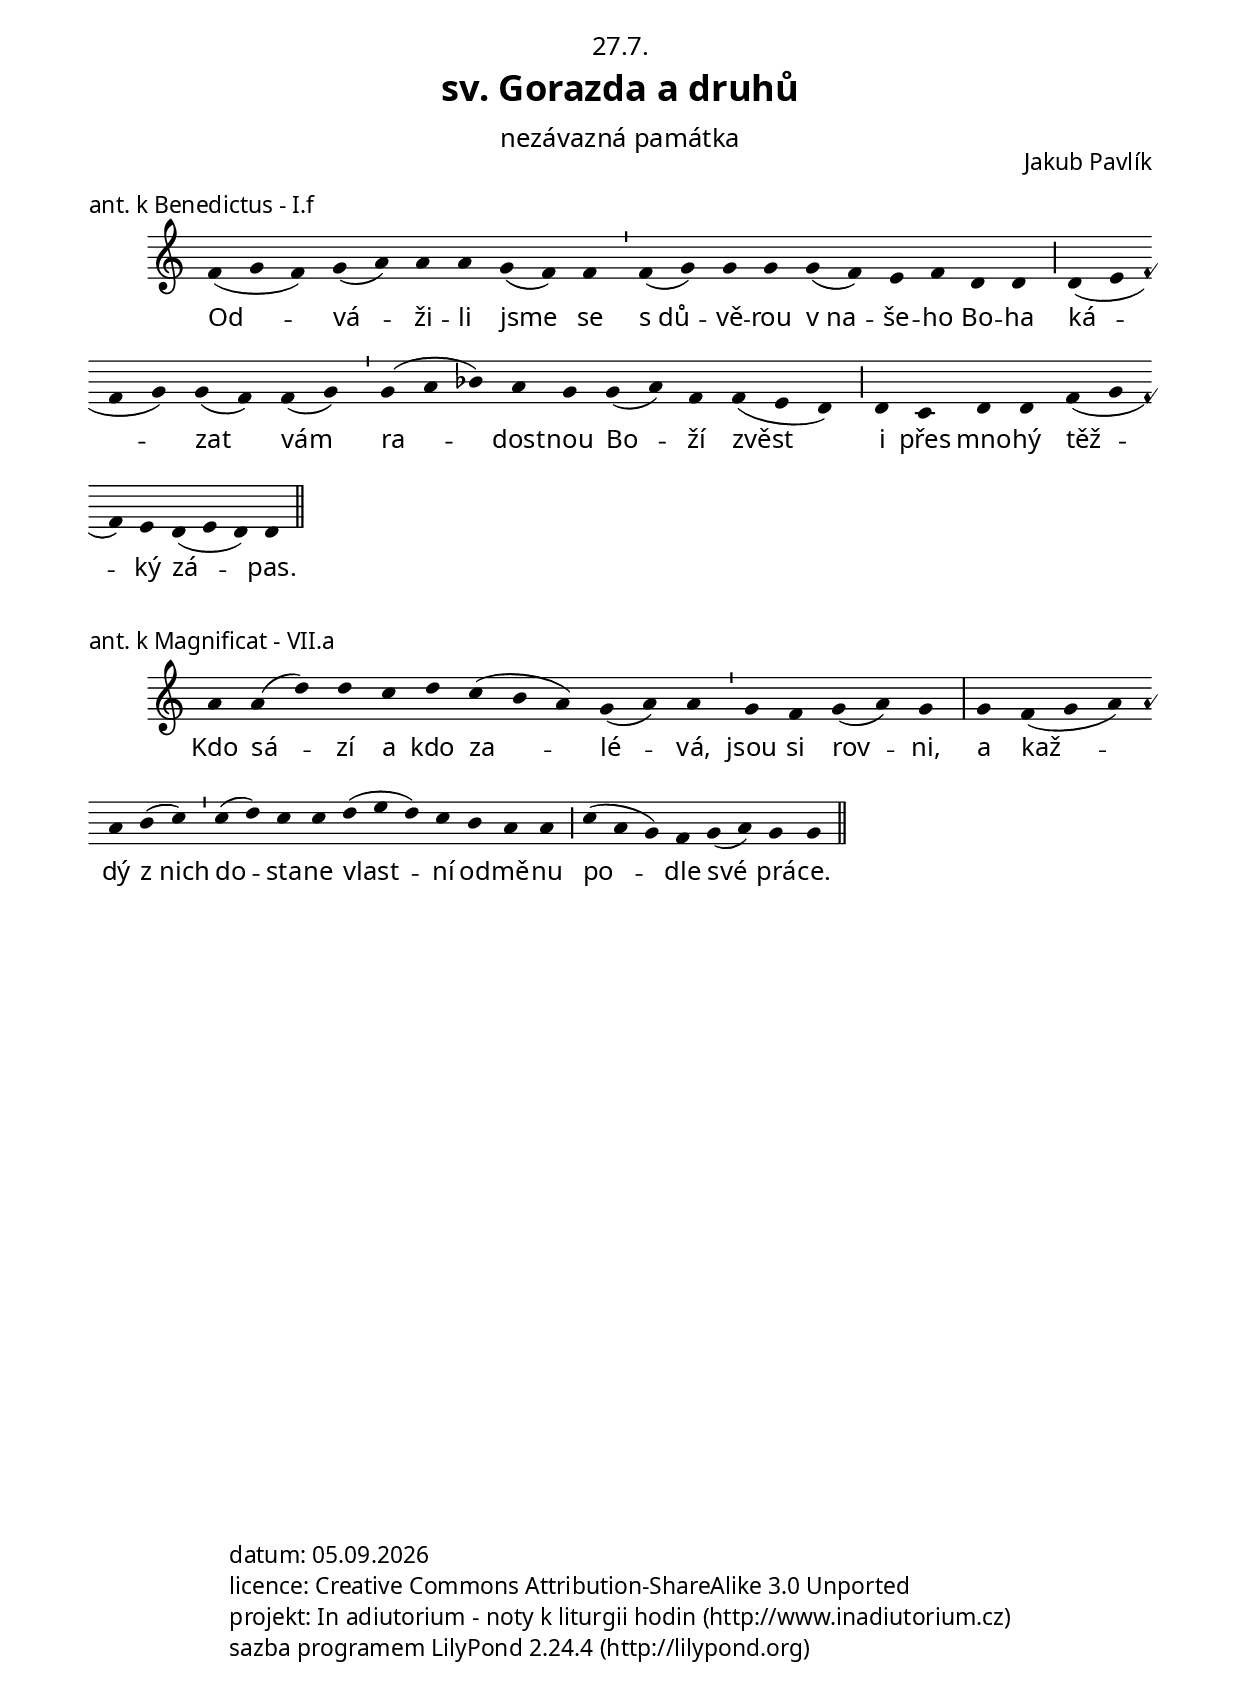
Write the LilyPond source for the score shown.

\version "2.15.40"

\include "../spolecne.ly"
\include "../dilyresponsorii.ly"

\header {
  title = \markup\titleSvatek
            "sv. Gorazda a druhů"
            "nezávazná památka"
            27.7.
  composer = "Jakub Pavlík"
}

\score {
  \relative c' {
    \choralniRezim
    f4( g f) g( a) a a g( f) f \barMin
    f( g) g g g( f) e f d d \barMaior
    d( e f g) g( f) f( g) \barMin g( a bes) a g g( a) f f( e d) \barMaior
    d c d d f( g f) e d( e d) d \barFinalis
  }
  \addlyrics {
    Od -- vá -- ži -- li jsme se
    s_dů -- vě -- rou v_na -- še -- ho Bo -- ha
    ká -- zat vám ra -- dost -- nou Bo -- ží zvěst
    i přes mno -- hý těž -- ký zá -- pas.
  }
  \header {
    quid = "ant. k Benedictus"
    modus = "I"
    differentia = "f"
    psalmus = ""
    placet = "_jsme se_ je fuj; _zápas_ lépe jen d d"
    id = "aben"
    piece = \markup {\sestavTitulekBezZalmu}
  }
}

\score {
  \relative c'' {
    \choralniRezim
    a4 a( d) d c d c( b a) g( a) a \barMin
    g f g( a) g \barMax
    g f( g a) a b( c) \barMin c( d) c c d( e d) c b a a \barMaior
    c( a g) f g( a) g g \barFinalis
  }
  \addlyrics {
    Kdo sá -- zí a kdo za -- lé -- vá,
    jsou si rov -- ni,
    a kaž -- dý z_nich do -- sta -- ne vlast -- ní od -- mě -- nu
    po -- dle své prá -- ce.
  }
  \header {
    quid = "ant. k Magnificat"
    modus = "VII"
    differentia = "a"
    psalmus = ""
    id = "amag"
    piece = \markup {\sestavTitulekBezZalmu}
  }
}